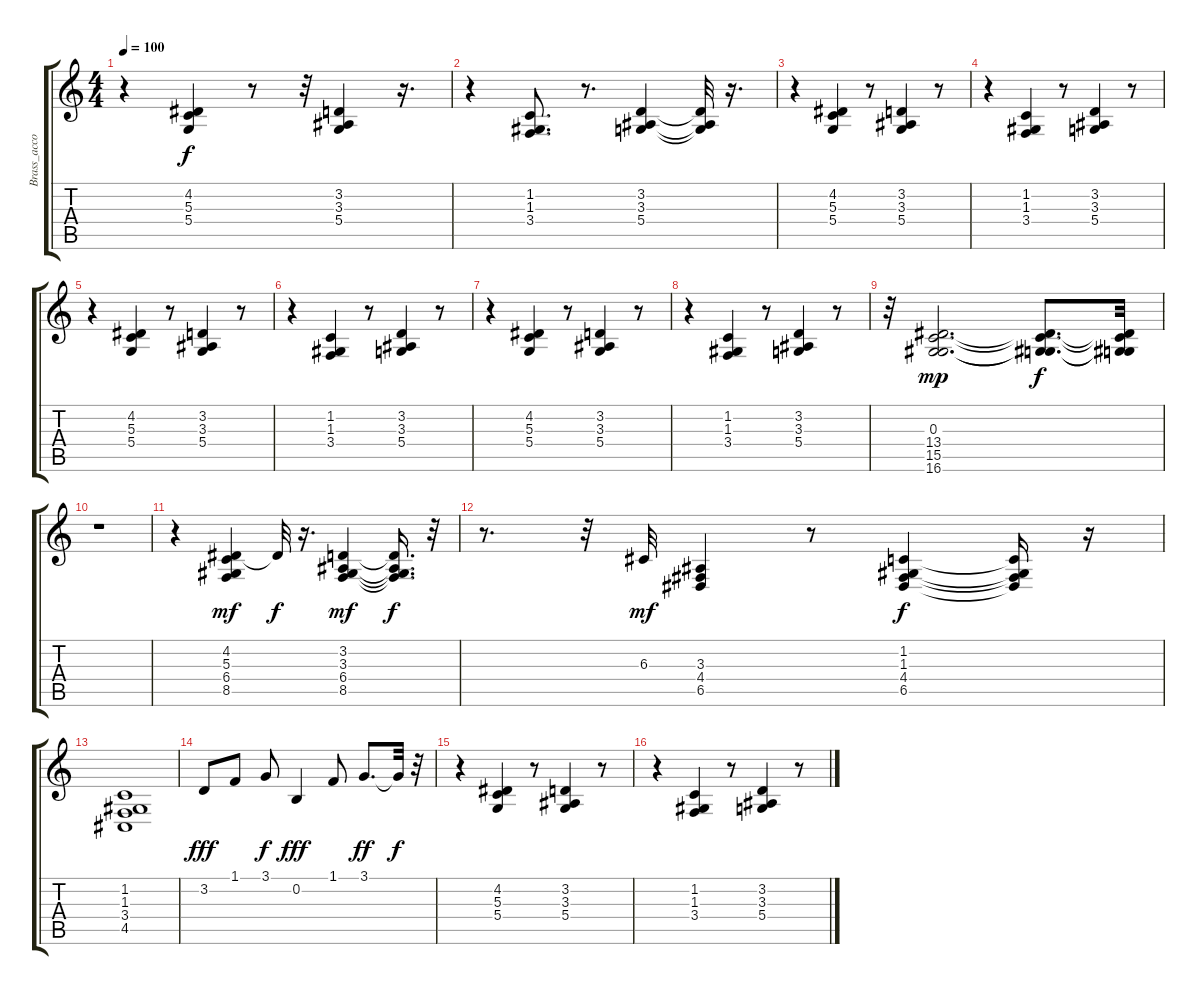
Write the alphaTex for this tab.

\track ("Brass_accord" "Brass_acco") {instrument lead8bassandlead}
\staff {score tabs}
\tuning (E4 B3 G3 D3 A2 E2) {hide}
\ts (4 4)
\tempo 100
\clef g2
\ks c
r.4{dy f} (4.2 5.3 5.4).4 r.8 r.32 (3.2 3.3 5.4).4 r.16{d} |
r.4 (1.2 1.3 3.4).8{d} r.8{d} (3.2 3.3 5.4).4 (3.2{t} 3.3{t} 5.4{t}).32 r.16{d} |
r.4 (4.2 5.3 5.4).4 r.8 (3.2 3.3 5.4).4 r.8 |
r.4 (1.2 1.3 3.4).4 r.8 (3.2 3.3 5.4).4 r.8 |
r.4 (4.2 5.3 5.4).4 r.8 (3.2 3.3 5.4).4 r.8 |
r.4 (1.2 1.3 3.4).4 r.8 (3.2 3.3 5.4).4 r.8 |
r.4 (4.2 5.3 5.4).4 r.8 (3.2 3.3 5.4).4 r.8 |
r.4 (1.2 1.3 3.4).4 r.8 (3.2 3.3 5.4).4 r.8 |
r.32 (0.3 13.4 15.5 16.6).2{d dy mp} (0.3{t} 13.4{t} 15.5{t} 16.6{t}).8{d dy f} (0.3{t} 13.4{t} 15.5{t} 16.6{t}).32 |
r.1 |
r.4 (4.2 5.3 6.4 8.5).4{dy mf volume 13} 4.2{t}.32{dy f} r.16{d} (3.2 3.3 6.4 8.5).4{dy mf} (3.2{t} 3.3{t} 6.4{t} 8.5{t}).16{d dy f} r.32 |
r.8{d} r.32 6.3.32{dy mf volume 14} (3.3 4.4 6.5).4 r.8 (1.2 1.3 4.4 6.5).4{dy f} (1.2{t} 1.3{t} 4.4{t} 6.5{t}).16 r.16 |
(1.2 1.3 3.4 4.5).1{volume 7} |
3.2.8{dy fff volume 10} 1.1.8 3.1.8{dy f} 0.2.4{dy fff} 1.1.8 3.1.8{d dy ff} 3.1{t}.32{dy f} r.32 |
r.4 (4.2 5.3 5.4).4 r.8 (3.2 3.3 5.4).4 r.8 |
r.4 (1.2 1.3 3.4).4 r.8 (3.2 3.3 5.4).4 r.8
